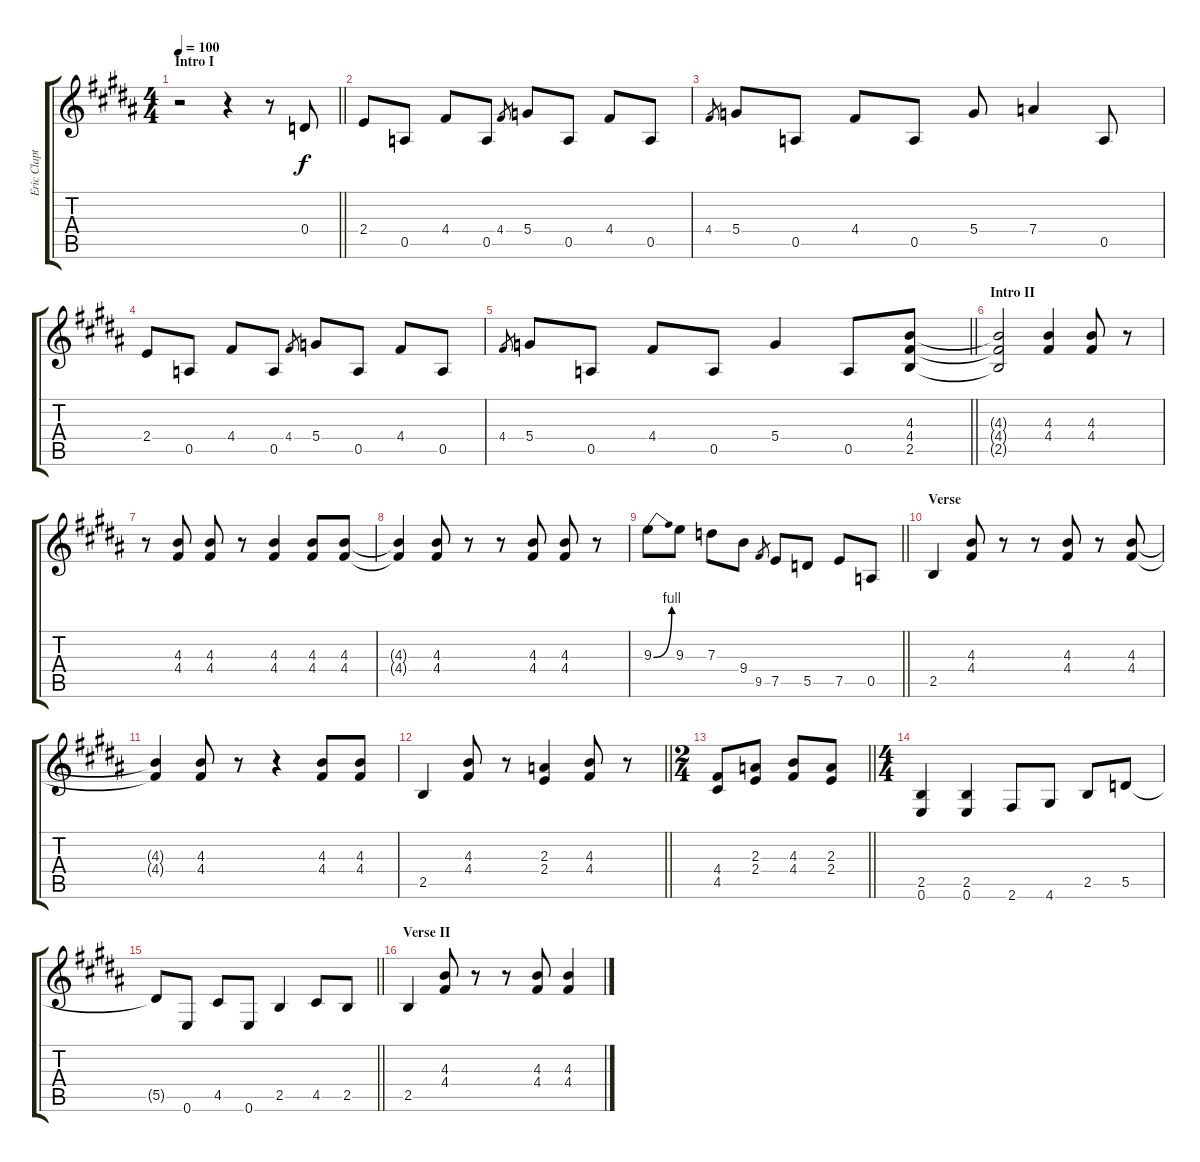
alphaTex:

\track ("Eric Clapton Guitar " "Eric Clapt") {instrument distortionguitar}
\staff {score tabs}
\tuning (E4 B3 G3 D3 A2 E2) {hide}
\ts (4 4)
\section ("" "Intro I")
\tempo 100
\clef g2
\barLineRight lightlight
\ks b
r.2{dy f instrument distortionguitar} r.4 r.8 0.4.8 |
2.4.8 0.5.8 4.4.8 0.5.8 4.4.8{gr} 5.4.8 0.5.8 4.4.8 0.5.8 |
4.4.8{gr} 5.4.8 0.5.8 4.4.8 0.5.8 5.4.8 7.4.4 0.5.8 |
2.4.8 0.5.8 4.4.8 0.5.8 4.4.8{gr} 5.4.8 0.5.8 4.4.8 0.5.8 |
\barLineRight lightlight
4.4.8{gr} 5.4.8 0.5.8 4.4.8 0.5.8 5.4.4 0.5.8 (4.3 4.4 2.5).8 |
\section ("" "Intro II")
(4.3{t} 4.4{t} 2.5{t}).2 (4.3 4.4).4 (4.3 4.4).8 r.8 |
r.8 (4.3 4.4).8 (4.3 4.4).8 r.8 (4.3 4.4).4 (4.3 4.4).8 (4.3 4.4).8 |
(4.3{t} 4.4{t}).4 (4.3 4.4).8 r.8 r.8 (4.3 4.4).8 (4.3 4.4).8 r.8 |
\barLineRight lightlight
9.3{be (bend 0 0 60 4)}.8 9.3.8 7.3.8 9.4.8 9.5.8{gr} 7.5.8 5.5.8 7.5.8 0.5.8 |
\section ("" "Verse")
2.5.4 (4.3 4.4).8 r.8 r.8 (4.3 4.4).8 r.8 (4.3 4.4).8 |
(4.3{t} 4.4{t}).4 (4.3 4.4).8 r.8 r.4 (4.3 4.4).8 (4.3 4.4).8 |
\barLineRight lightlight
2.5.4 (4.3 4.4).8 r.8 (2.3 2.4).4 (4.3 4.4).8 r.8 |
\ts (2 4)
\barLineRight lightlight
(4.4 4.5).8 (2.3 2.4).8 (4.3 4.4).8 (2.3 2.4).8 |
\ts (4 4)
(2.5 0.6).4 (2.5 0.6).4 2.6.8 4.6.8 2.5.8 5.5.8 |
\barLineRight lightlight
5.5{t}.8 0.6.8 4.5.8 0.6.8 2.5.4 4.5.8 2.5.8 |
\section ("" "Verse II")
2.5.4 (4.3 4.4).8 r.8 r.8 (4.3 4.4).8 (4.3 4.4).4
